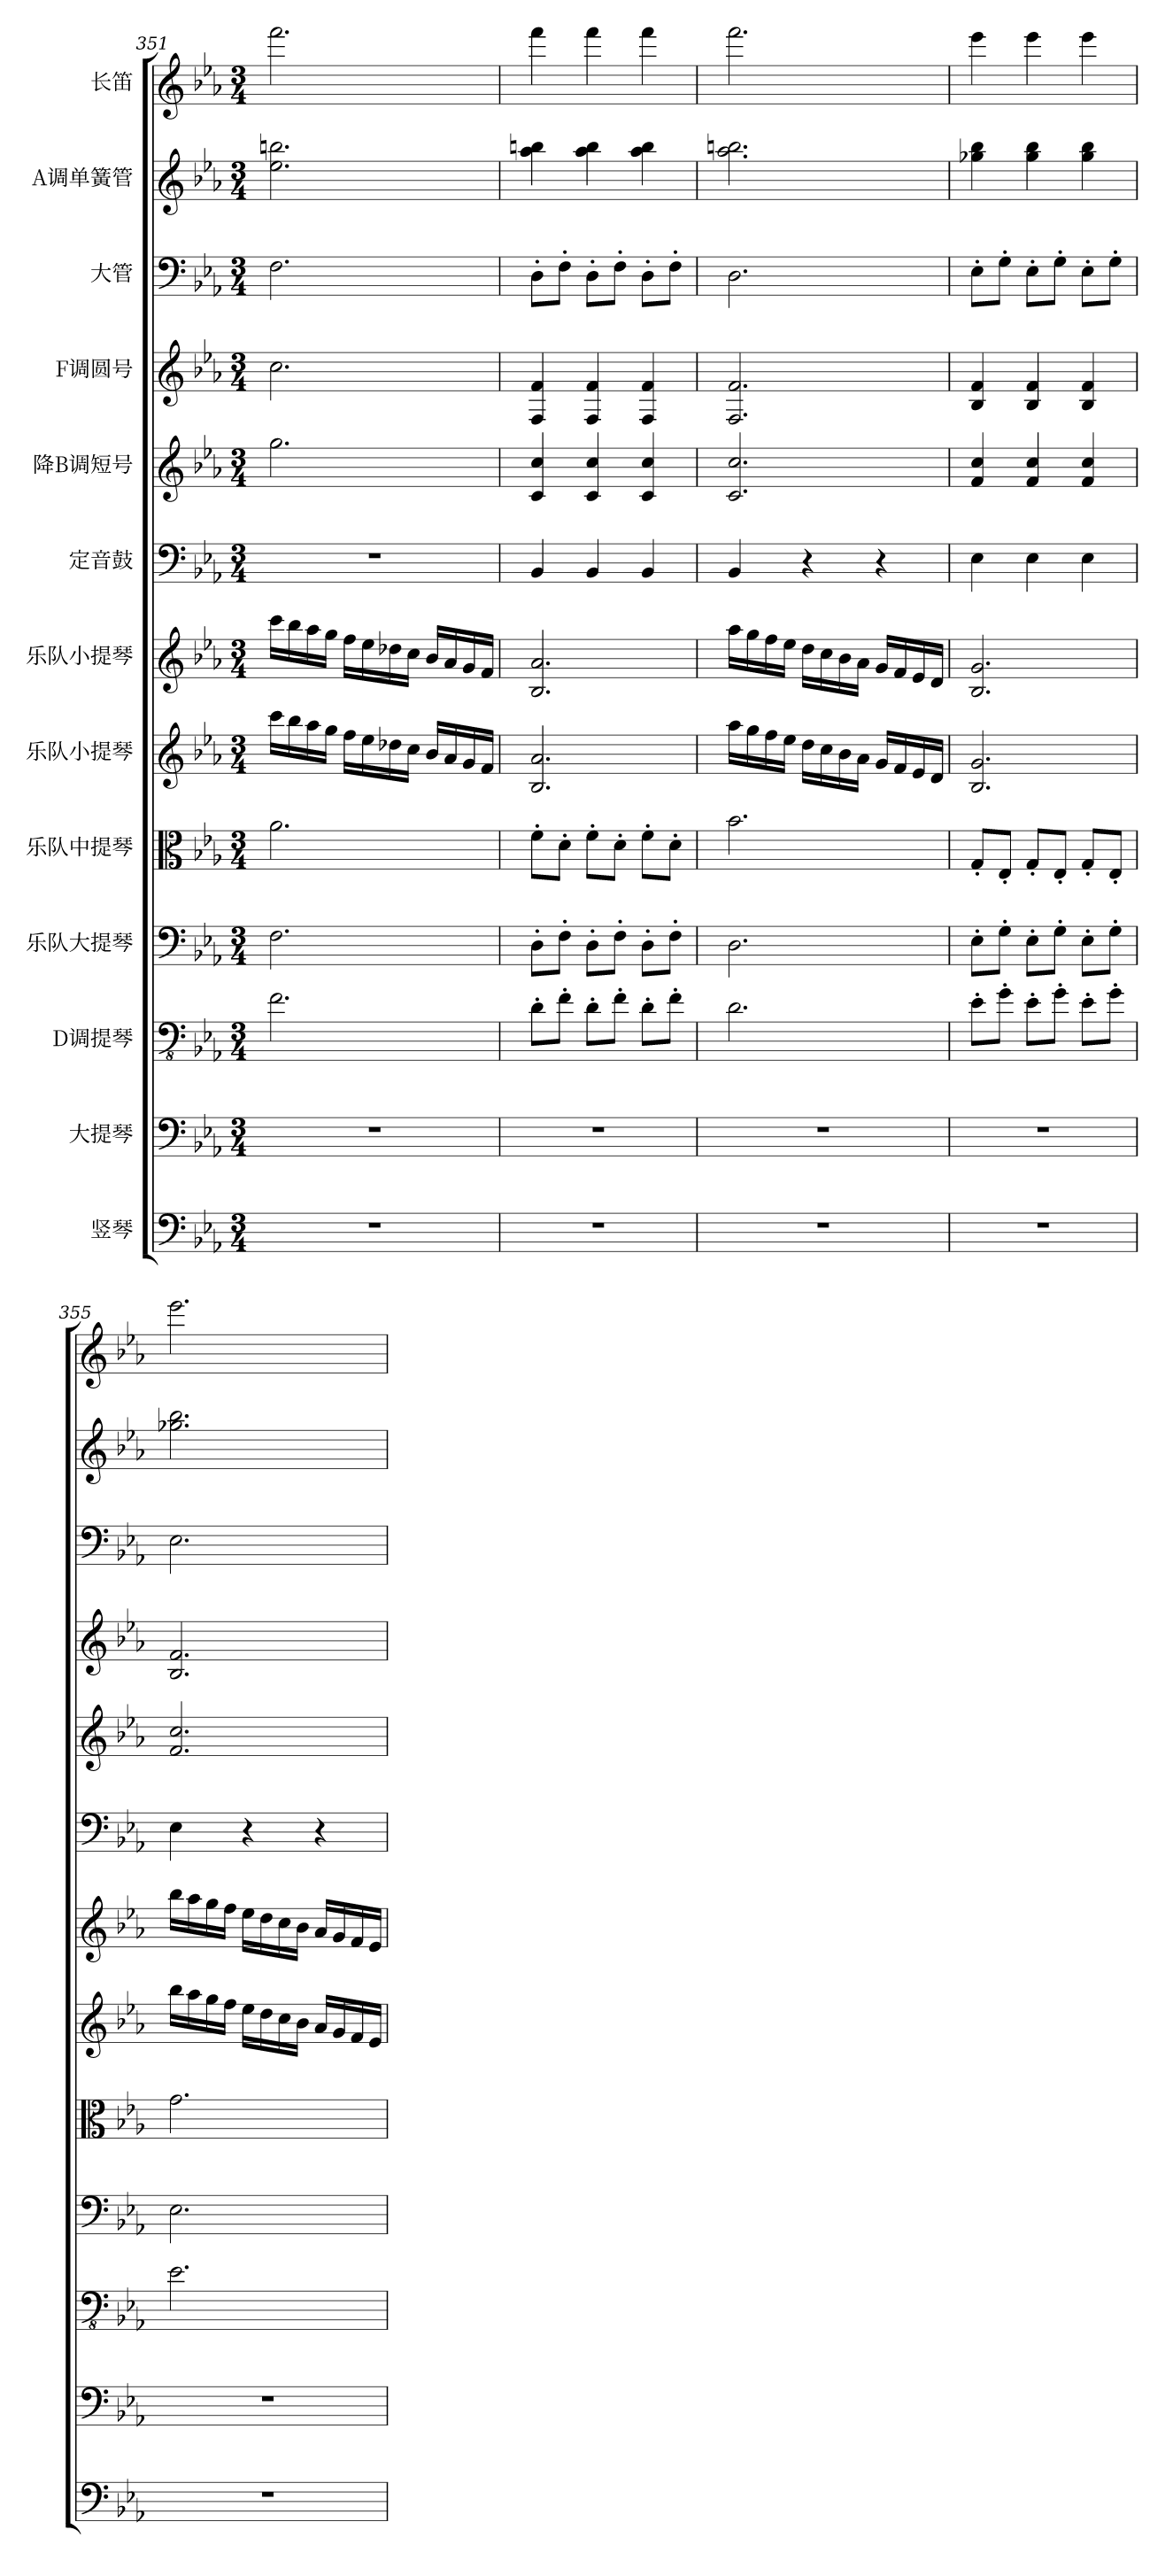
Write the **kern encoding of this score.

**kern	**kern	**kern	**kern	**kern	**kern	**kern	**kern	**kern	**kern	**kern	**kern	**kern
*part13	*part12	*part11	*part10	*part9	*part8	*part7	*part6	*part5	*part4	*part3	*part2	*part1
*staff13	*staff12	*staff11	*staff10	*staff9	*staff8	*staff7	*staff6	*staff5	*staff4	*staff3	*staff2	*staff1
*I"竖琴	*I"大提琴	*I"D调提琴	*I"乐队大提琴	*I"乐队中提琴	*I"乐队小提琴	*I"乐队小提琴	*I"定音鼓	*I"降B调短号	*I"F调圆号	*I"大管	*I"A调单簧管	*I"长笛
*clefF4	*clefF4	*clefFv4	*clefF4	*clefC3	*clefG2	*clefG2	*clefF4	*clefG2	*clefG2	*clefF4	*clefG2	*clefG2
*	*	*ITrd7c12	*	*	*	*	*	*ITrd1c2	*ITrd4c7	*	*ITrd2c3	*
*k[b-e-a-]	*k[b-e-a-]	*k[b-e-a-]	*k[b-e-a-]	*k[b-e-a-]	*k[b-e-a-]	*k[b-e-a-]	*k[b-e-a-]	*k[b-e-a-d-g-]	*k[b-e-a-d-]	*k[b-e-a-]	*k[]	*k[b-e-a-]
*M3/4	*M3/4	*M3/4	*M3/4	*M3/4	*M3/4	*M3/4	*M3/4	*M3/4	*M3/4	*M3/4	*M3/4	*M3/4
=351	=351	=351	=351	=351	=351	=351	=351	=351	=351	=351	=351	=351
2.r	2.r	2.FF\	2.F\	2.a-\	16ccc\LL	16ccc\LL	2.r	2.ff\	2.f\	2.F\	2.cc\ 2.gg#X\	2.fff\
.	.	.	.	.	16bb-\	16bb-\	.	.	.	.	.	.
.	.	.	.	.	16aa-\	16aa-\	.	.	.	.	.	.
.	.	.	.	.	16gg\JJ	16gg\JJ	.	.	.	.	.	.
.	.	.	.	.	16ff\LL	16ff\LL	.	.	.	.	.	.
.	.	.	.	.	16ee-\	16ee-\	.	.	.	.	.	.
.	.	.	.	.	16dd-X\	16dd-X\	.	.	.	.	.	.
.	.	.	.	.	16cc\JJ	16cc\JJ	.	.	.	.	.	.
.	.	.	.	.	16b-/LL	16b-/LL	.	.	.	.	.	.
.	.	.	.	.	16a-/	16a-/	.	.	.	.	.	.
.	.	.	.	.	16g/	16g/	.	.	.	.	.	.
.	.	.	.	.	16f/JJ	16f/JJ	.	.	.	.	.	.
=352	=352	=352	=352	=352	=352	=352	=352	=352	=352	=352	=352	=352
2.r	2.r	8DD'\L	8D'\L	8f'\L	2.B-/ 2.a-/	2.B-/ 2.a-/	4BB-/	4B-/ 4b-/	4BB-/ 4B-/	8D'\L	4ff\ 4gg#X\	4fff\
.	.	8FF'\J	8F'\J	8d'\J	.	.	.	.	.	8F'\J	.	.
.	.	8DD'\L	8D'\L	8f'\L	.	.	4BB-/	4B-/ 4b-/	4BB-/ 4B-/	8D'\L	4ff\ 4gg#\	4fff\
.	.	8FF'\J	8F'\J	8d'\J	.	.	.	.	.	8F'\J	.	.
.	.	8DD'\L	8D'\L	8f'\L	.	.	4BB-/	4B-/ 4b-/	4BB-/ 4B-/	8D'\L	4ff\ 4gg#\	4fff\
.	.	8FF'\J	8F'\J	8d'\J	.	.	.	.	.	8F'\J	.	.
=353	=353	=353	=353	=353	=353	=353	=353	=353	=353	=353	=353	=353
2.r	2.r	2.DD\	2.D\	2.b-\	16aa-\LL	16aa-\LL	4BB-/	2.B-/ 2.b-/	2.BB-/ 2.B-/	2.D\	2.ff\ 2.gg#X\	2.fff\
.	.	.	.	.	16gg\	16gg\	.	.	.	.	.	.
.	.	.	.	.	16ff\	16ff\	.	.	.	.	.	.
.	.	.	.	.	16ee-\JJ	16ee-\JJ	.	.	.	.	.	.
.	.	.	.	.	16dd\LL	16dd\LL	4r	.	.	.	.	.
.	.	.	.	.	16cc\	16cc\	.	.	.	.	.	.
.	.	.	.	.	16b-\	16b-\	.	.	.	.	.	.
.	.	.	.	.	16a-\JJ	16a-\JJ	.	.	.	.	.	.
.	.	.	.	.	16g/LL	16g/LL	4r	.	.	.	.	.
.	.	.	.	.	16f/	16f/	.	.	.	.	.	.
.	.	.	.	.	16e-/	16e-/	.	.	.	.	.	.
.	.	.	.	.	16d/JJ	16d/JJ	.	.	.	.	.	.
!!LO:PB:g=z
=354	=354	=354	=354	=354	=354	=354	=354	=354	=354	=354	=354	=354
2.r	2.r	8EE-'\L	8E-'\L	8G'/L	2.B-/ 2.g/	2.B-/ 2.g/	4E-\	4e-/ 4b-/	4E-/ 4B-/	8E-'\L	4ee-X\ 4gg\	4eee-\
.	.	8GG'\J	8G'\J	8E-'/J	.	.	.	.	.	8G'\J	.	.
.	.	8EE-'\L	8E-'\L	8G'/L	.	.	4E-\	4e-/ 4b-/	4E-/ 4B-/	8E-'\L	4ee-\ 4gg\	4eee-\
.	.	8GG'\J	8G'\J	8E-'/J	.	.	.	.	.	8G'\J	.	.
.	.	8EE-'\L	8E-'\L	8G'/L	.	.	4E-\	4e-/ 4b-/	4E-/ 4B-/	8E-'\L	4ee-\ 4gg\	4eee-\
.	.	8GG'\J	8G'\J	8E-'/J	.	.	.	.	.	8G'\J	.	.
=355	=355	=355	=355	=355	=355	=355	=355	=355	=355	=355	=355	=355
2.r	2.r	2.EE-\	2.E-\	2.g\	16bb-\LL	16bb-\LL	4E-\	2.e-/ 2.b-/	2.E-/ 2.B-/	2.E-\	2.ee-X\ 2.gg\	2.eee-\
.	.	.	.	.	16aa-\	16aa-\	.	.	.	.	.	.
.	.	.	.	.	16gg\	16gg\	.	.	.	.	.	.
.	.	.	.	.	16ff\JJ	16ff\JJ	.	.	.	.	.	.
.	.	.	.	.	16ee-\LL	16ee-\LL	4r	.	.	.	.	.
.	.	.	.	.	16dd\	16dd\	.	.	.	.	.	.
.	.	.	.	.	16cc\	16cc\	.	.	.	.	.	.
.	.	.	.	.	16b-\JJ	16b-\JJ	.	.	.	.	.	.
.	.	.	.	.	16a-/LL	16a-/LL	4r	.	.	.	.	.
.	.	.	.	.	16g/	16g/	.	.	.	.	.	.
.	.	.	.	.	16f/	16f/	.	.	.	.	.	.
.	.	.	.	.	16e-/JJ	16e-/JJ	.	.	.	.	.	.
=	=	=	=	=	=	=	=	=	=	=	=	=
*-	*-	*-	*-	*-	*-	*-	*-	*-	*-	*-	*-	*-
